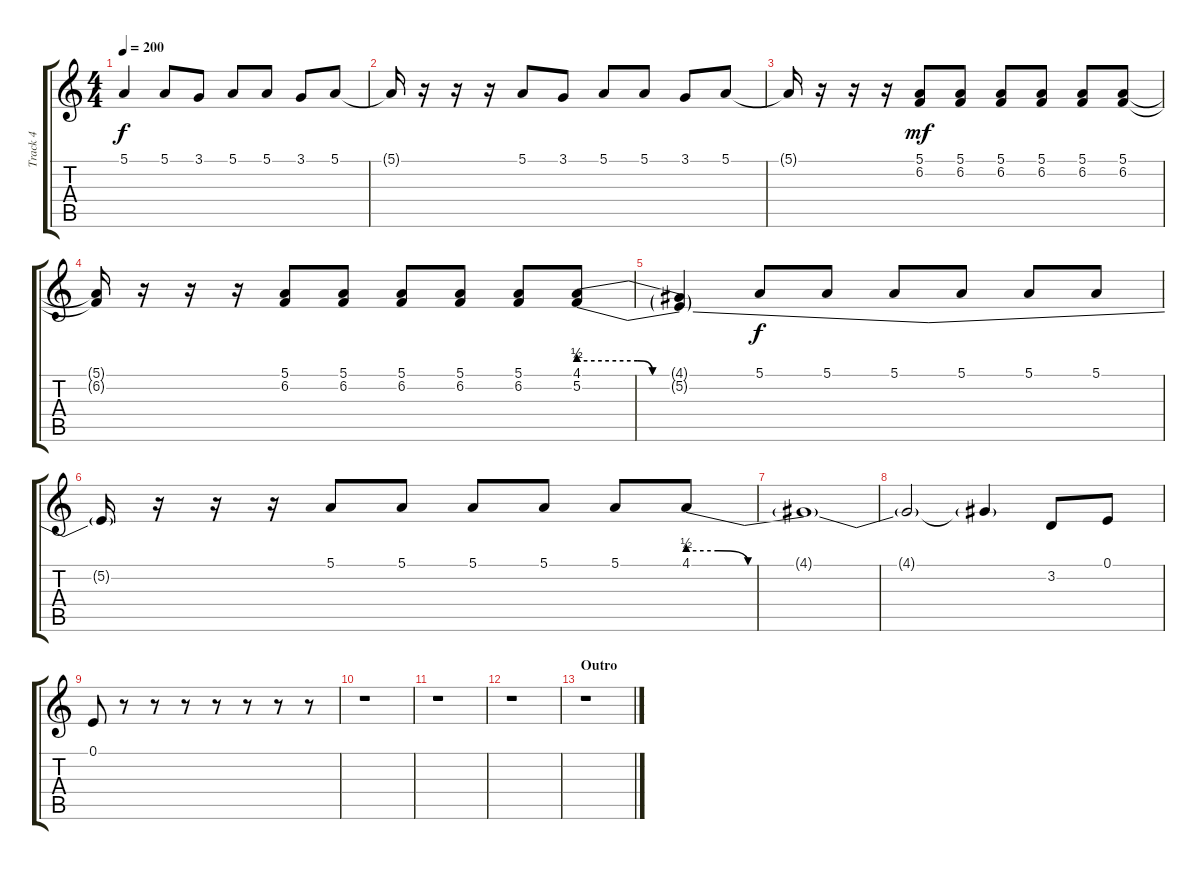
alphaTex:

\track ("Track 4" "Track 4") {instrument altosax}
\staff {score tabs}
\tuning (E4 B3 G3 D3 A2 E2) {hide}
\ts (4 4)
\tempo 200
\clef g2
\ks c
5.1.4{dy f} 5.1.8 3.1.8 5.1.8 5.1.8 3.1.8 5.1.8 |
5.1{t}.16 r.16 r.16 r.16 5.1.8 3.1.8 5.1.8 5.1.8 3.1.8 5.1.8 |
5.1{t}.16 r.16 r.16 r.16 (5.1 6.2).8{dy mf} (5.1 6.2).8 (5.1 6.2).8 (5.1 6.2).8 (5.1 6.2).8 (5.1 6.2).8 |
(5.1{t} 6.2{t}).16 r.16 r.16 r.16 (5.1 6.2).8 (5.1 6.2).8 (5.1 6.2).8 (5.1 6.2).8 (5.1 6.2).8 (4.1{be (custom 0 2 20 2 25 0 60 0)} 5.2{be (custom 0 2 20 2 25 0 60 0)}).8 |
(4.1{t} 5.2{t}).4 5.1.8{dy f} 5.1.8 5.1.8 5.1.8 5.1.8 5.1.8 |
5.2{t}.16 r.16 r.16 r.16 5.1.8 5.1.8 5.1.8 5.1.8 5.1.8 4.1{be (custom 0 2 5 2 10 0 60 0)}.8 |
4.1{t}.1 |
4.1{t}.2 4.1{t}.4 3.2.8 0.1.8 |
0.1.8 r.8 r.8 r.8 r.8 r.8 r.8 r.8 |
r.1 |
r.1 |
r.1 |
\section ("" "Outro")
r.1
